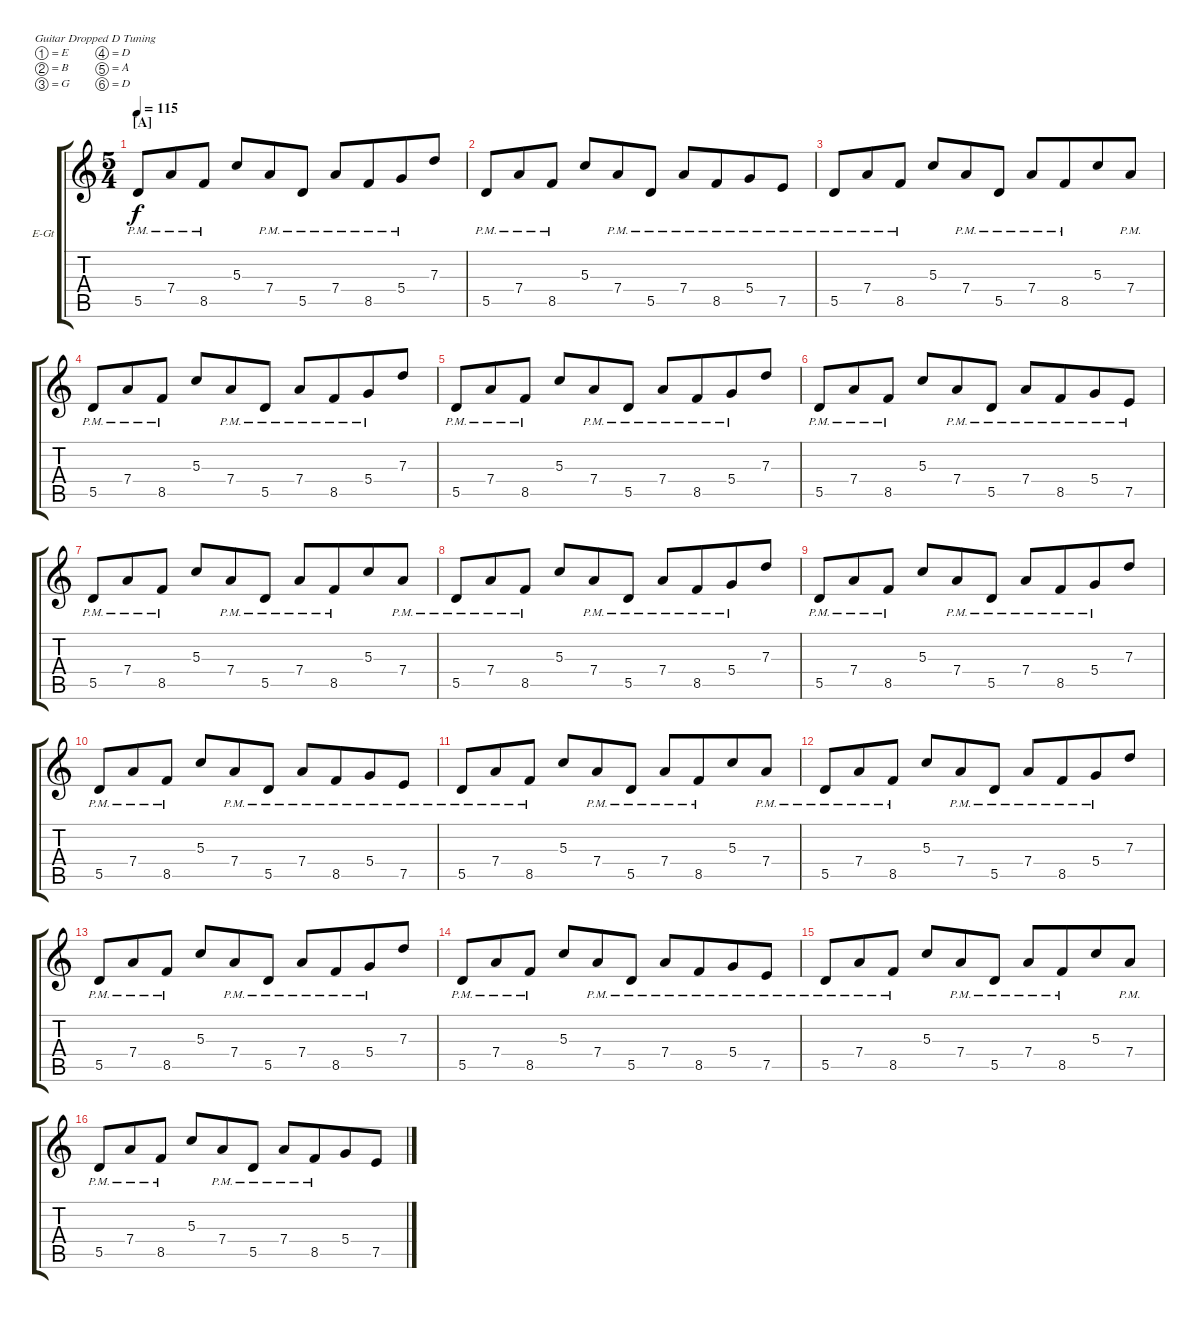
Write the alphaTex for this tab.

\defaultSystemsLayout 4
\bracketExtendMode groupsimilarinstruments
\firstSystemTrackNameOrientation horizontal
\otherSystemsTrackNameOrientation horizontal
\track ("Electric Guitar" "E-Gt") {instrument overdrivenguitar}
\staff {score tabs}
\tuning (E4 B3 G3 D3 A2 D2)
\ts (5 4)
\beaming (8 3 3 4)
\section ("A" "")
\tempo 115
\clef g2
\ks c
5.5{pm}.8{dy f instrument overdrivenguitar} 7.4{pm}.8 8.5{pm}.8 5.3.8 7.4{pm}.8 5.5{pm}.8 7.4{pm}.8 8.5{pm}.8 5.4{pm}.8 7.3.8 |
5.5{pm}.8 7.4{pm}.8 8.5{pm}.8 5.3.8 7.4{pm}.8 5.5{pm}.8 7.4{pm}.8 8.5{pm}.8 5.4{pm}.8 7.5{pm}.8 |
5.5{pm}.8 7.4{pm}.8 8.5{pm}.8 5.3.8 7.4{pm}.8 5.5{pm}.8 7.4{pm}.8 8.5{pm}.8 5.3.8 7.4{pm}.8 |
5.5{pm}.8 7.4{pm}.8 8.5{pm}.8 5.3.8 7.4{pm}.8 5.5{pm}.8 7.4{pm}.8 8.5{pm}.8 5.4{pm}.8 7.3.8 |
5.5{pm}.8 7.4{pm}.8 8.5{pm}.8 5.3.8 7.4{pm}.8 5.5{pm}.8 7.4{pm}.8 8.5{pm}.8 5.4{pm}.8 7.3.8 |
5.5{pm}.8 7.4{pm}.8 8.5{pm}.8 5.3.8 7.4{pm}.8 5.5{pm}.8 7.4{pm}.8 8.5{pm}.8 5.4{pm}.8 7.5{pm}.8 |
5.5{pm}.8 7.4{pm}.8 8.5{pm}.8 5.3.8 7.4{pm}.8 5.5{pm}.8 7.4{pm}.8 8.5{pm}.8 5.3.8 7.4{pm}.8 |
5.5{pm}.8 7.4{pm}.8 8.5{pm}.8 5.3.8 7.4{pm}.8 5.5{pm}.8 7.4{pm}.8 8.5{pm}.8 5.4{pm}.8 7.3.8 |
5.5{pm}.8 7.4{pm}.8 8.5{pm}.8 5.3.8 7.4{pm}.8 5.5{pm}.8 7.4{pm}.8 8.5{pm}.8 5.4{pm}.8 7.3.8 |
5.5{pm}.8 7.4{pm}.8 8.5{pm}.8 5.3.8 7.4{pm}.8 5.5{pm}.8 7.4{pm}.8 8.5{pm}.8 5.4{pm}.8 7.5{pm}.8 |
5.5{pm}.8 7.4{pm}.8 8.5{pm}.8 5.3.8 7.4{pm}.8 5.5{pm}.8 7.4{pm}.8 8.5{pm}.8 5.3.8 7.4{pm}.8 |
5.5{pm}.8 7.4{pm}.8 8.5{pm}.8 5.3.8 7.4{pm}.8 5.5{pm}.8 7.4{pm}.8 8.5{pm}.8 5.4{pm}.8 7.3.8 |
5.5{pm}.8 7.4{pm}.8 8.5{pm}.8 5.3.8 7.4{pm}.8 5.5{pm}.8 7.4{pm}.8 8.5{pm}.8 5.4{pm}.8 7.3.8 |
5.5{pm}.8 7.4{pm}.8 8.5{pm}.8 5.3.8 7.4{pm}.8 5.5{pm}.8 7.4{pm}.8 8.5{pm}.8 5.4{pm}.8 7.5{pm}.8 |
5.5{pm}.8 7.4{pm}.8 8.5{pm}.8 5.3.8 7.4{pm}.8 5.5{pm}.8 7.4{pm}.8 8.5{pm}.8 5.3.8 7.4{pm}.8 |
5.5{pm}.8 7.4{pm}.8 8.5{pm}.8 5.3.8 7.4{pm}.8 5.5{pm}.8 7.4{pm}.8 8.5{pm}.8 5.4.8 7.5.8
